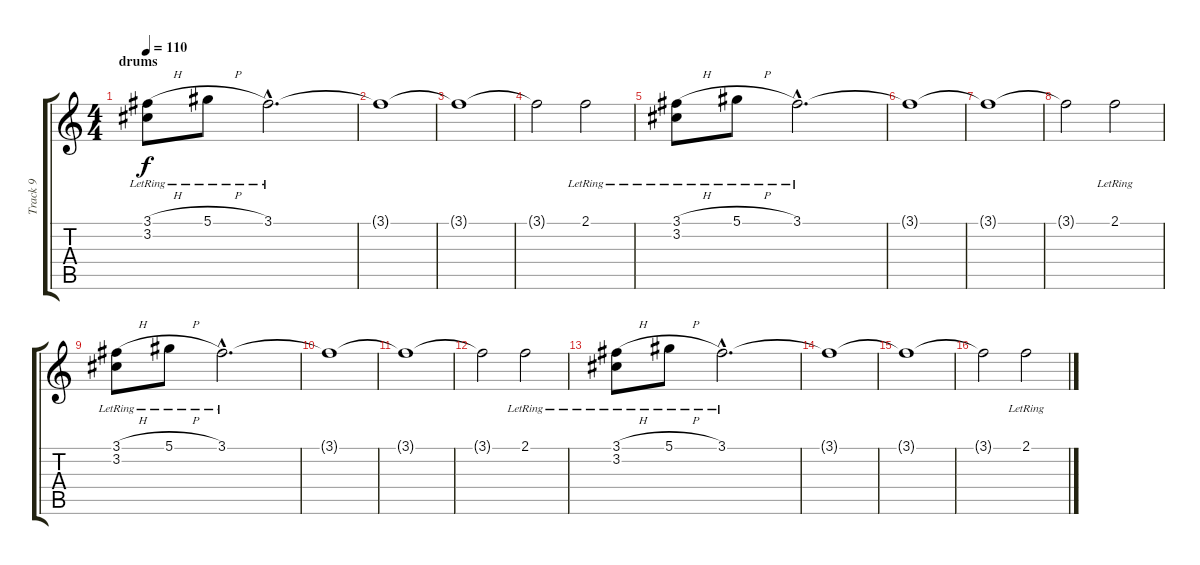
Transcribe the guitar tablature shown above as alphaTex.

\track ("Track 9" "Track 9") {instrument electricguitarjazz}
\staff {score tabs}
\tuning (Eb4 Bb3 Gb3 Db3 Ab2 Db2) {hide}
\ts (4 4)
\section ("" "drums")
\tempo 110
\clef g2
\ks c
(3.1{h lr} 3.2{lr}).8{dy f} 5.1{h lr}.8 3.1{hac lr}.2{d} |
3.1{t}.1 |
3.1{t}.1 |
3.1{t}.2 2.1{lr}.2 |
(3.1{h lr} 3.2{lr}).8 5.1{h lr}.8 3.1{hac lr}.2{d} |
3.1{t}.1 |
3.1{t}.1 |
3.1{t}.2 2.1{lr}.2 |
(3.1{h lr} 3.2{lr}).8 5.1{h lr}.8 3.1{hac lr}.2{d} |
3.1{t}.1 |
3.1{t}.1 |
3.1{t}.2 2.1{lr}.2 |
(3.1{h lr} 3.2{lr}).8 5.1{h lr}.8 3.1{hac lr}.2{d} |
3.1{t}.1 |
3.1{t}.1 |
3.1{t}.2 2.1{lr}.2
